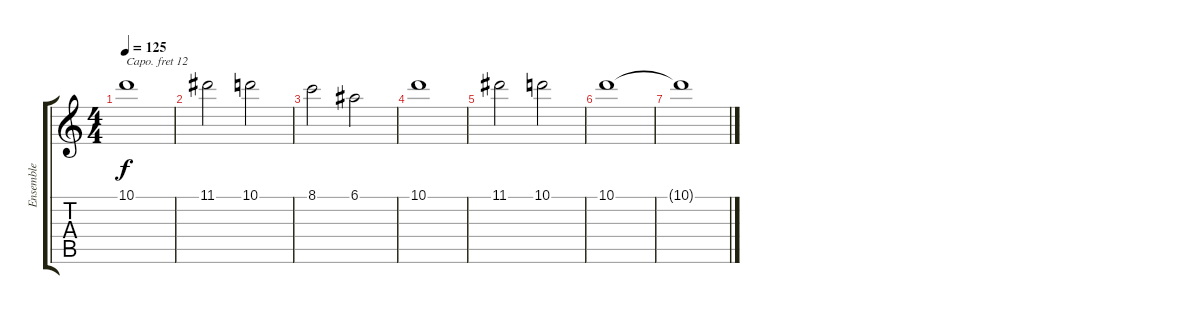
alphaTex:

\track ("Ensemble" "Ensemble") {instrument stringensemble1}
\staff {score tabs}
\capo 12
\tuning (E4 B3 G3 D3 A2 E2) {hide}
\ts (4 4)
\tempo 125
\clef g2
\ks c
10.1.1{dy f} |
11.1.2 10.1.2 |
8.1.2 6.1.2 |
10.1.1 |
11.1.2 10.1.2 |
10.1.1 |
10.1{t}.1
